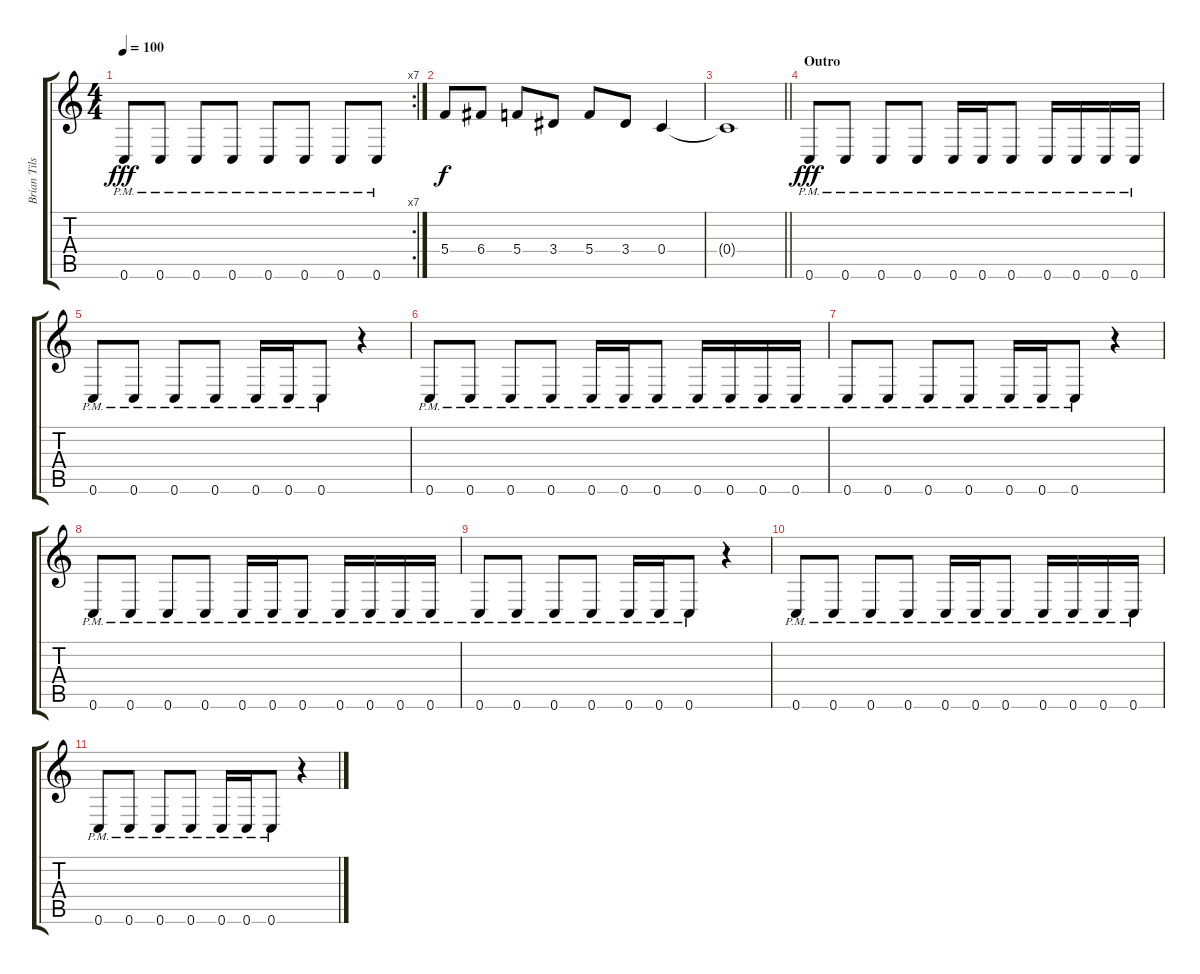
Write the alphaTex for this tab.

\track ("Brian Tilse" "Brian Tils") {instrument distortionguitar}
\staff {score tabs}
\tuning (D4 A3 F3 C3 G2 C2) {hide}
\rc 7
\ts (4 4)
\tempo 100
\clef g2
\ks c
0.6{pm}.8{dy fff} 0.6{pm}.8 0.6{pm}.8 0.6{pm}.8 0.6{pm}.8 0.6{pm}.8 0.6{pm}.8 0.6{pm}.8 |
5.4.8{dy f} 6.4.8 5.4.8 3.4.8 5.4.8 3.4.8 0.4.4 |
\barLineRight lightlight
0.4{t}.1 |
\section ("" "Outro")
0.6{pm}.8{dy fff} 0.6{pm}.8 0.6{pm}.8 0.6{pm}.8 0.6{pm}.16 0.6{pm}.16 0.6{pm}.8 0.6{pm}.16 0.6{pm}.16 0.6{pm}.16 0.6{pm}.16 |
0.6{pm}.8 0.6{pm}.8 0.6{pm}.8 0.6{pm}.8 0.6{pm}.16 0.6{pm}.16 0.6{pm}.8 r.4 |
0.6{pm}.8 0.6{pm}.8 0.6{pm}.8 0.6{pm}.8 0.6{pm}.16 0.6{pm}.16 0.6{pm}.8 0.6{pm}.16 0.6{pm}.16 0.6{pm}.16 0.6{pm}.16 |
0.6{pm}.8 0.6{pm}.8 0.6{pm}.8 0.6{pm}.8 0.6{pm}.16 0.6{pm}.16 0.6{pm}.8 r.4 |
0.6{pm}.8 0.6{pm}.8 0.6{pm}.8 0.6{pm}.8 0.6{pm}.16 0.6{pm}.16 0.6{pm}.8 0.6{pm}.16 0.6{pm}.16 0.6{pm}.16 0.6{pm}.16 |
0.6{pm}.8 0.6{pm}.8 0.6{pm}.8 0.6{pm}.8 0.6{pm}.16 0.6{pm}.16 0.6{pm}.8 r.4 |
0.6{pm}.8 0.6{pm}.8 0.6{pm}.8 0.6{pm}.8 0.6{pm}.16 0.6{pm}.16 0.6{pm}.8 0.6{pm}.16 0.6{pm}.16 0.6{pm}.16 0.6{pm}.16 |
0.6{pm}.8 0.6{pm}.8 0.6{pm}.8 0.6{pm}.8 0.6{pm}.16 0.6{pm}.16 0.6{pm}.8 r.4
